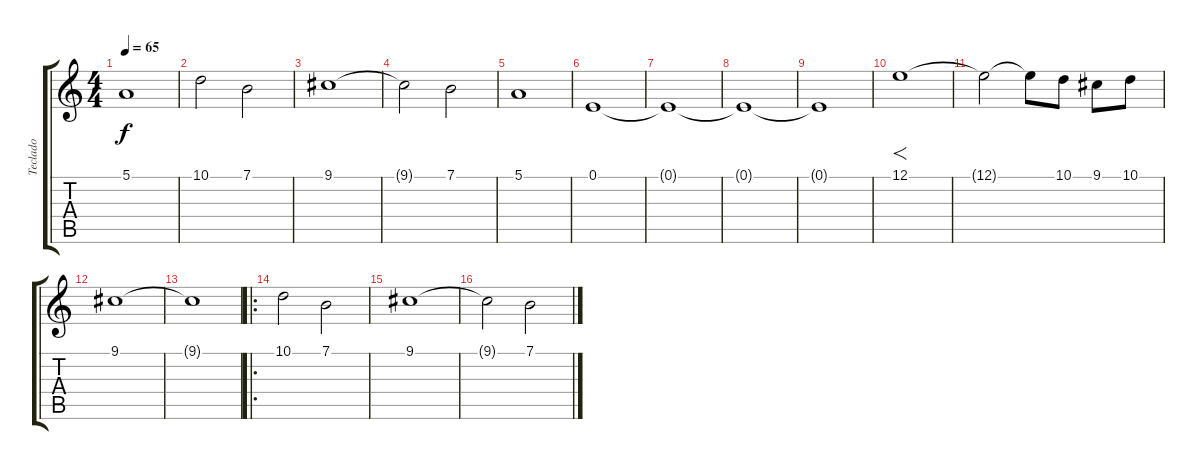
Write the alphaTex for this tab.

\track ("Teclado" "Teclado") {instrument choiraahs}
\staff {score tabs}
\tuning (E4 B3 G3 D3 A2 E2) {hide}
\ts (4 4)
\tempo 65
\clef g2
\ks c
5.1.1{dy f} |
10.1.2{volume 13} 7.1.2 |
9.1.1 |
9.1{t}.2 7.1.2 |
5.1.1 |
0.1.1{volume 8} |
0.1{t}.1 |
0.1{t}.1 |
0.1{t}.1 |
12.1.1{f volume 10} |
12.1{t}.2 12.1{t}.8 10.1.8 9.1.8 10.1.8 |
9.1.1 |
9.1{t}.1 |
\ro
10.1.2{volume 13} 7.1.2 |
9.1.1 |
9.1{t}.2 7.1.2
